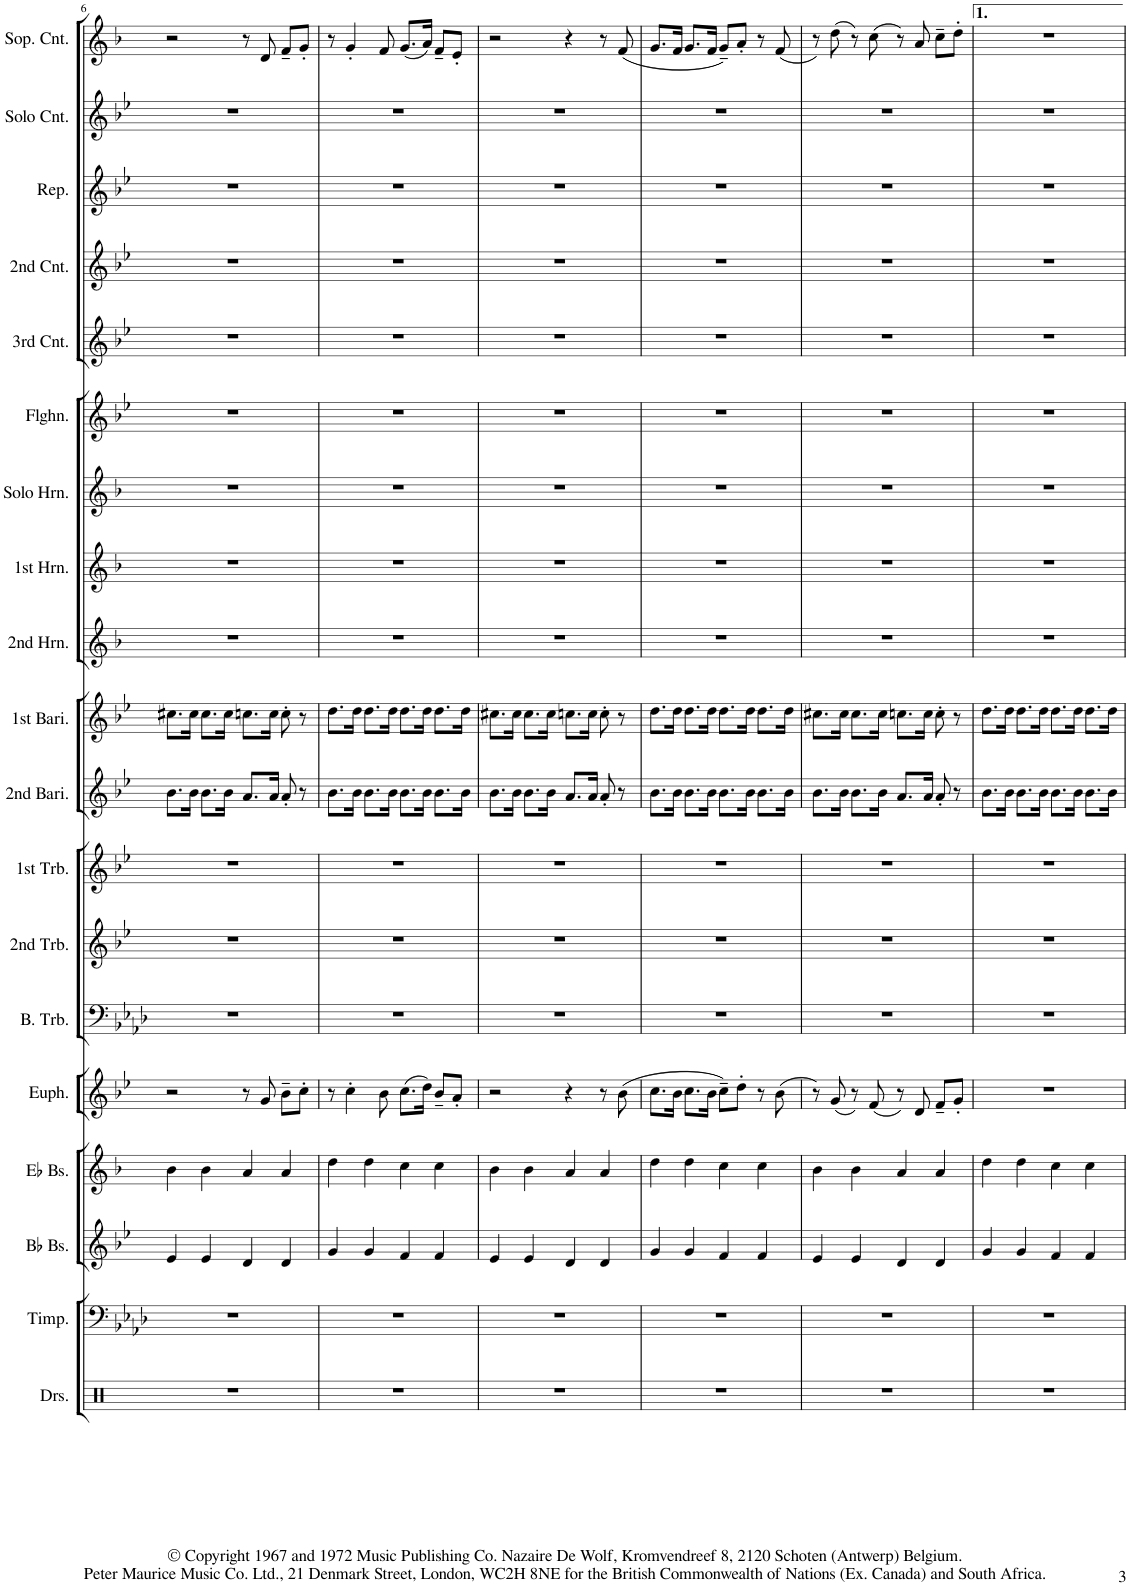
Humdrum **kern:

**kern	**kern	**kern	**kern	**kern	**kern	**kern	**kern	**kern	**kern	**kern	**kern	**kern	**kern	**kern	**kern	**kern	**kern	**kern
*part19	*part18	*part17	*part16	*part15	*part14	*part13	*part12	*part11	*part10	*part9	*part8	*part7	*part6	*part5	*part4	*part3	*part2	*part1
*staff19	*staff18	*staff17	*staff16	*staff15	*staff14	*staff13	*staff12	*staff11	*staff10	*staff9	*staff8	*staff7	*staff6	*staff5	*staff4	*staff3	*staff2	*staff1
*I"Drumset	*I"Timpani	*I"Bb Bass	*I"Eb Bass	*I"Euphonium	*I"Bass Trombone	*I"2nd Trombone	*I"1st Trombone	*I"2nd Baritone	*I"1st Baritone	*I"2nd Horn	*I"1st Horn	*I"Solo Horn	*I"Flugelhorn	*I"3rd Cornet	*I"2nd Cornet	*I"Repiano	*I"Solo Cornet	*I"Soprano Cornet
*I'Drs.	*I'Timp.	*I'Bb Bs.	*I'Eb Bs.	*I'Euph.	*I'B. Trb.	*I'2nd Trb.	*I'1st Trb.	*I'2nd Bari.	*I'1st Bari.	*I'2nd Hrn.	*I'1st Hrn.	*I'Solo Hrn.	*I'Flghn.	*I'3rd Cnt.	*I'2nd Cnt.	*I'Rep.	*I'Solo Cnt.	*I'Sop. Cnt.
!!LO:PB:g=z
*clefX	*clefF4	*clefG2	*clefG2	*clefG2	*clefF4	*clefG2	*clefG2	*clefG2	*clefG2	*clefG2	*clefG2	*clefG2	*clefG2	*clefG2	*clefG2	*clefG2	*clefG2	*clefG2
*	*	*Trd15c26	*Trd12c21	*Trd8c14	*Trd7c12	*Trd1c2	*Trd1c2	*Trd1c2	*Trd1c2	*Trd4c7	*Trd4c7	*Trd4c7	*Trd4c7	*Trd1c2	*Trd1c2	*Trd1c2	*Trd1c2	*Trd1c2
*k[]	*k[b-e-a-d-]	*k[b-e-]	*k[b-]	*k[b-e-]	*k[b-e-a-d-]	*k[b-e-]	*k[b-e-]	*k[b-e-]	*k[b-e-]	*k[b-]	*k[b-]	*k[b-]	*k[b-e-]	*k[b-e-]	*k[b-e-]	*k[b-e-]	*k[b-e-]	*k[b-]
*M2/2	*M2/2	*M2/2	*M2/2	*M2/2	*M2/2	*M2/2	*M2/2	*M2/2	*M2/2	*M2/2	*M2/2	*M2/2	*M2/2	*M2/2	*M2/2	*M2/2	*M2/2	*M2/2
*met(c|)	*met(c|)	*met(c|)	*met(c|)	*met(c|)	*met(c|)	*met(c|)	*met(c|)	*met(c|)	*met(c|)	*met(c|)	*met(c|)	*met(c|)	*met(c|)	*met(c|)	*met(c|)	*met(c|)	*met(c|)	*met(c|)
=6	=6	=6	=6	=6	=6	=6	=6	=6	=6	=6	=6	=6	=6	=6	=6	=6	=6	=6
1r	1r	4e-/	4b-\	2r	1r	1r	1r	8.b-\L	8.cc#X\L	1r	1r	1r	1r	1r	1r	1r	1r	2r
.	.	.	.	.	.	.	.	16b-\Jk	16cc#\Jk	.	.	.	.	.	.	.	.	.
.	.	4e-/	4b-\	.	.	.	.	8.b-\L	8.cc#\L	.	.	.	.	.	.	.	.	.
.	.	.	.	.	.	.	.	16b-\Jk	16cc#\Jk	.	.	.	.	.	.	.	.	.
.	.	4d/	4a/	8r	.	.	.	8.a/L	8.ccn\L	.	.	.	.	.	.	.	.	8r
.	.	.	.	8g/	.	.	.	.	.	.	.	.	.	.	.	.	.	8d/
.	.	.	.	.	.	.	.	16a/Jk	16cc\Jk	.	.	.	.	.	.	.	.	.
.	.	4d/	4a/	8b-~\L	.	.	.	8a'/	8cc'\	.	.	.	.	.	.	.	.	8f~/L
.	.	.	.	8cc'\J	.	.	.	8r	8r	.	.	.	.	.	.	.	.	8g'/J
=7	=7	=7	=7	=7	=7	=7	=7	=7	=7	=7	=7	=7	=7	=7	=7	=7	=7	=7
1r	1r	4g/	4dd\	8r	1r	1r	1r	8.b-\L	8.dd\L	1r	1r	1r	1r	1r	1r	1r	1r	8r
.	.	.	.	4cc'\	.	.	.	.	.	.	.	.	.	.	.	.	.	4g'/
.	.	.	.	.	.	.	.	16b-\Jk	16dd\Jk	.	.	.	.	.	.	.	.	.
.	.	4g/	4dd\	.	.	.	.	8.b-\L	8.dd\L	.	.	.	.	.	.	.	.	.
.	.	.	.	8b-\	.	.	.	.	.	.	.	.	.	.	.	.	.	8f/
.	.	.	.	.	.	.	.	16b-\Jk	16dd\Jk	.	.	.	.	.	.	.	.	.
.	.	4f/	4cc\	(8.cc\L	.	.	.	8.b-\L	8.dd\L	.	.	.	.	.	.	.	.	(8.g/L
.	.	.	.	16dd\Jk)	.	.	.	16b-\Jk	16dd\Jk	.	.	.	.	.	.	.	.	16a/Jk)
.	.	4f/	4cc\	8b-~/L	.	.	.	8.b-\L	8.dd\L	.	.	.	.	.	.	.	.	8f~/L
.	.	.	.	8a'/J	.	.	.	.	.	.	.	.	.	.	.	.	.	8e'/J
.	.	.	.	.	.	.	.	16b-\Jk	16dd\Jk	.	.	.	.	.	.	.	.	.
=8	=8	=8	=8	=8	=8	=8	=8	=8	=8	=8	=8	=8	=8	=8	=8	=8	=8	=8
1r	1r	4e-/	4b-\	2r	1r	1r	1r	8.b-\L	8.cc#X\L	1r	1r	1r	1r	1r	1r	1r	1r	2r
.	.	.	.	.	.	.	.	16b-\Jk	16cc#\Jk	.	.	.	.	.	.	.	.	.
.	.	4e-/	4b-\	.	.	.	.	8.b-\L	8.cc#\L	.	.	.	.	.	.	.	.	.
.	.	.	.	.	.	.	.	16b-\Jk	16cc#\Jk	.	.	.	.	.	.	.	.	.
.	.	4d/	4a/	4r	.	.	.	8.a/L	8.ccn\L	.	.	.	.	.	.	.	.	4r
.	.	.	.	.	.	.	.	16a/Jk	16cc\Jk	.	.	.	.	.	.	.	.	.
.	.	4d/	4a/	8r	.	.	.	8a'/	8cc'\	.	.	.	.	.	.	.	.	8r
.	.	.	.	(8b-\	.	.	.	8r	8r	.	.	.	.	.	.	.	.	(8f/
=9	=9	=9	=9	=9	=9	=9	=9	=9	=9	=9	=9	=9	=9	=9	=9	=9	=9	=9
1r	1r	4g/	4dd\	8.cc\L	1r	1r	1r	8.b-\L	8.dd\L	1r	1r	1r	1r	1r	1r	1r	1r	8.g/L
.	.	.	.	16b-\Jk	.	.	.	16b-\Jk	16dd\Jk	.	.	.	.	.	.	.	.	16f/Jk
.	.	4g/	4dd\	8.cc\L	.	.	.	8.b-\L	8.dd\L	.	.	.	.	.	.	.	.	8.g/L
.	.	.	.	16b-\Jk	.	.	.	16b-\Jk	16dd\Jk	.	.	.	.	.	.	.	.	16f/Jk
.	.	4f/	4cc\	8cc~\L)	.	.	.	8.b-\L	8.dd\L	.	.	.	.	.	.	.	.	8g~/L)
.	.	.	.	8dd'\J	.	.	.	.	.	.	.	.	.	.	.	.	.	8a'/J
.	.	.	.	.	.	.	.	16b-\Jk	16dd\Jk	.	.	.	.	.	.	.	.	.
.	.	4f/	4cc\	8r	.	.	.	8.b-\L	8.dd\L	.	.	.	.	.	.	.	.	8r
.	.	.	.	(8b-\	.	.	.	.	.	.	.	.	.	.	.	.	.	(8f/
.	.	.	.	.	.	.	.	16b-\Jk	16dd\Jk	.	.	.	.	.	.	.	.	.
=10	=10	=10	=10	=10	=10	=10	=10	=10	=10	=10	=10	=10	=10	=10	=10	=10	=10	=10
1r	1r	4e-/	4b-\	8r)	1r	1r	1r	8.b-\L	8.cc#X\L	1r	1r	1r	1r	1r	1r	1r	1r	8r)
.	.	.	.	(8g/	.	.	.	.	.	.	.	.	.	.	.	.	.	(8dd\
.	.	.	.	.	.	.	.	16b-\Jk	16cc#\Jk	.	.	.	.	.	.	.	.	.
.	.	4e-/	4b-\	8r)	.	.	.	8.b-\L	8.cc#\L	.	.	.	.	.	.	.	.	8r)
.	.	.	.	(8f/	.	.	.	.	.	.	.	.	.	.	.	.	.	(8cc\
.	.	.	.	.	.	.	.	16b-\Jk	16cc#\Jk	.	.	.	.	.	.	.	.	.
.	.	4d/	4a/	8r)	.	.	.	8.a/L	8.ccn\L	.	.	.	.	.	.	.	.	8r)
.	.	.	.	8d/	.	.	.	.	.	.	.	.	.	.	.	.	.	8a/
.	.	.	.	.	.	.	.	16a/Jk	16cc\Jk	.	.	.	.	.	.	.	.	.
.	.	4d/	4a/	8f~/L	.	.	.	8a'/	8cc'\	.	.	.	.	.	.	.	.	8cc~\L
.	.	.	.	8g'/J	.	.	.	8r	8r	.	.	.	.	.	.	.	.	8dd'\J
=11	=11	=11	=11	=11	=11	=11	=11	=11	=11	=11	=11	=11	=11	=11	=11	=11	=11	=11
1r	1r	4g/	4dd\	1r	1r	1r	1r	8.b-\L	8.dd\L	1r	1r	1r	1r	1r	1r	1r	1r	1r
.	.	.	.	.	.	.	.	16b-\Jk	16dd\Jk	.	.	.	.	.	.	.	.	.
.	.	4g/	4dd\	.	.	.	.	8.b-\L	8.dd\L	.	.	.	.	.	.	.	.	.
.	.	.	.	.	.	.	.	16b-\Jk	16dd\Jk	.	.	.	.	.	.	.	.	.
.	.	4f/	4cc\	.	.	.	.	8.b-\L	8.dd\L	.	.	.	.	.	.	.	.	.
.	.	.	.	.	.	.	.	16b-\Jk	16dd\Jk	.	.	.	.	.	.	.	.	.
.	.	4f/	4cc\	.	.	.	.	8.b-\L	8.dd\L	.	.	.	.	.	.	.	.	.
.	.	.	.	.	.	.	.	16b-\Jk	16dd\Jk	.	.	.	.	.	.	.	.	.
=	=	=	=	=	=	=	=	=	=	=	=	=	=	=	=	=	=	=
*-	*-	*-	*-	*-	*-	*-	*-	*-	*-	*-	*-	*-	*-	*-	*-	*-	*-	*-
